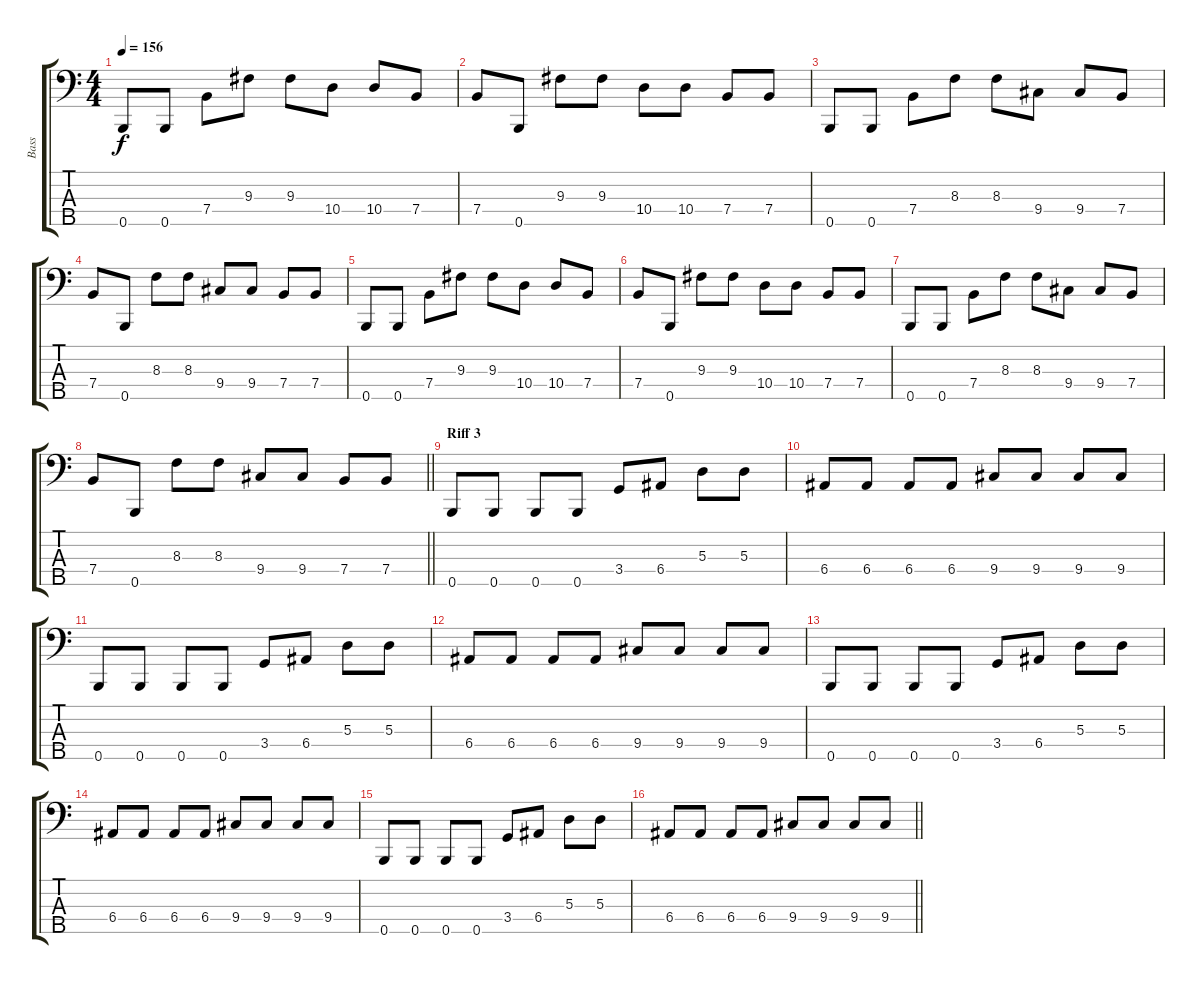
\track ("Bass" "Bass") {instrument electricbassfinger}
\staff {score tabs}
\tuning (G2 D2 A1 E1 B0) {hide}
\ts (4 4)
\tempo 156
\clef f4
\ks c
0.5.8{dy f} 0.5.8 7.4.8 9.3.8 9.3.8 10.4.8 10.4.8 7.4.8 |
7.4.8 0.5.8 9.3.8 9.3.8 10.4.8 10.4.8 7.4.8 7.4.8 |
0.5.8 0.5.8 7.4.8 8.3.8 8.3.8 9.4.8 9.4.8 7.4.8 |
7.4.8 0.5.8 8.3.8 8.3.8 9.4.8 9.4.8 7.4.8 7.4.8 |
0.5.8 0.5.8 7.4.8 9.3.8 9.3.8 10.4.8 10.4.8 7.4.8 |
7.4.8 0.5.8 9.3.8 9.3.8 10.4.8 10.4.8 7.4.8 7.4.8 |
0.5.8 0.5.8 7.4.8 8.3.8 8.3.8 9.4.8 9.4.8 7.4.8 |
\barLineRight lightlight
7.4.8 0.5.8 8.3.8 8.3.8 9.4.8 9.4.8 7.4.8 7.4.8 |
\section ("" "Riff 3")
0.5.8 0.5.8 0.5.8 0.5.8 3.4.8 6.4.8 5.3.8 5.3.8 |
6.4.8 6.4.8 6.4.8 6.4.8 9.4.8 9.4.8 9.4.8 9.4.8 |
0.5.8 0.5.8 0.5.8 0.5.8 3.4.8 6.4.8 5.3.8 5.3.8 |
6.4.8 6.4.8 6.4.8 6.4.8 9.4.8 9.4.8 9.4.8 9.4.8 |
0.5.8 0.5.8 0.5.8 0.5.8 3.4.8 6.4.8 5.3.8 5.3.8 |
6.4.8 6.4.8 6.4.8 6.4.8 9.4.8 9.4.8 9.4.8 9.4.8 |
0.5.8 0.5.8 0.5.8 0.5.8 3.4.8 6.4.8 5.3.8 5.3.8 |
\barLineRight lightlight
6.4.8 6.4.8 6.4.8 6.4.8 9.4.8 9.4.8 9.4.8 9.4.8
